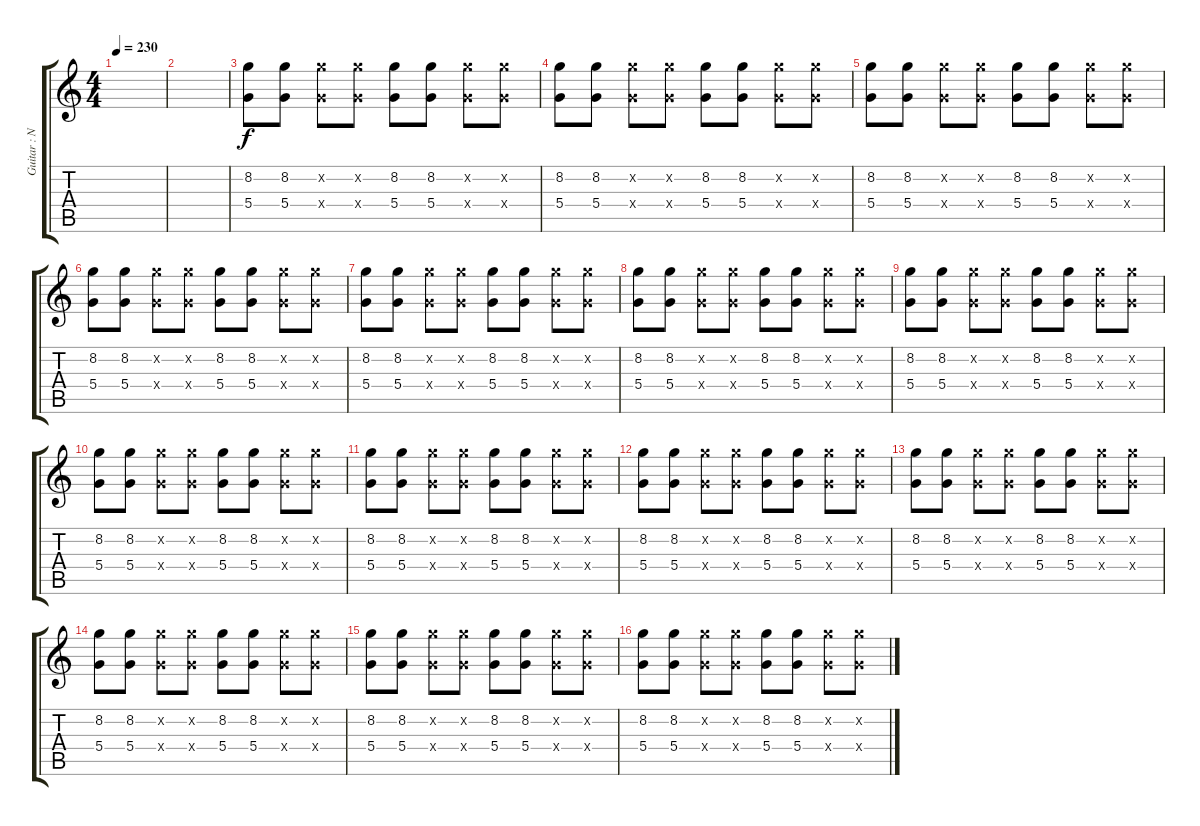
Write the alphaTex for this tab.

\track ("Guitar : Nakano Azusa - Nyan" "Guitar : N") {instrument overdrivenguitar}
\staff {score tabs}
\tuning (E4 B3 G3 D3 A2 E2) {hide}
\ts (4 4)
\tempo 230
\clef g2
\ks c
|
|
(8.2 5.4).8 (8.2 5.4).8 (8.2{x} 5.4{x}).8 (8.2{x} 5.4{x}).8 (8.2 5.4).8 (8.2 5.4).8 (8.2{x} 5.4{x}).8 (8.2{x} 5.4{x}).8 |
(8.2 5.4).8 (8.2 5.4).8 (8.2{x} 5.4{x}).8 (8.2{x} 5.4{x}).8 (8.2 5.4).8 (8.2 5.4).8 (8.2{x} 5.4{x}).8 (8.2{x} 5.4{x}).8 |
(8.2 5.4).8 (8.2 5.4).8 (8.2{x} 5.4{x}).8 (8.2{x} 5.4{x}).8 (8.2 5.4).8 (8.2 5.4).8 (8.2{x} 5.4{x}).8 (8.2{x} 5.4{x}).8 |
(8.2 5.4).8 (8.2 5.4).8 (8.2{x} 5.4{x}).8 (8.2{x} 5.4{x}).8 (8.2 5.4).8 (8.2 5.4).8 (8.2{x} 5.4{x}).8 (8.2{x} 5.4{x}).8 |
(8.2 5.4).8 (8.2 5.4).8 (8.2{x} 5.4{x}).8 (8.2{x} 5.4{x}).8 (8.2 5.4).8 (8.2 5.4).8 (8.2{x} 5.4{x}).8 (8.2{x} 5.4{x}).8 |
(8.2 5.4).8 (8.2 5.4).8 (8.2{x} 5.4{x}).8 (8.2{x} 5.4{x}).8 (8.2 5.4).8 (8.2 5.4).8 (8.2{x} 5.4{x}).8 (8.2{x} 5.4{x}).8 |
(8.2 5.4).8 (8.2 5.4).8 (8.2{x} 5.4{x}).8 (8.2{x} 5.4{x}).8 (8.2 5.4).8 (8.2 5.4).8 (8.2{x} 5.4{x}).8 (8.2{x} 5.4{x}).8 |
(8.2 5.4).8 (8.2 5.4).8 (8.2{x} 5.4{x}).8 (8.2{x} 5.4{x}).8 (8.2 5.4).8 (8.2 5.4).8 (8.2{x} 5.4{x}).8 (8.2{x} 5.4{x}).8 |
(8.2 5.4).8 (8.2 5.4).8 (8.2{x} 5.4{x}).8 (8.2{x} 5.4{x}).8 (8.2 5.4).8 (8.2 5.4).8 (8.2{x} 5.4{x}).8 (8.2{x} 5.4{x}).8 |
(8.2 5.4).8 (8.2 5.4).8 (8.2{x} 5.4{x}).8 (8.2{x} 5.4{x}).8 (8.2 5.4).8 (8.2 5.4).8 (8.2{x} 5.4{x}).8 (8.2{x} 5.4{x}).8 |
(8.2 5.4).8 (8.2 5.4).8 (8.2{x} 5.4{x}).8 (8.2{x} 5.4{x}).8 (8.2 5.4).8 (8.2 5.4).8 (8.2{x} 5.4{x}).8 (8.2{x} 5.4{x}).8 |
(8.2 5.4).8 (8.2 5.4).8 (8.2{x} 5.4{x}).8 (8.2{x} 5.4{x}).8 (8.2 5.4).8 (8.2 5.4).8 (8.2{x} 5.4{x}).8 (8.2{x} 5.4{x}).8 |
(8.2 5.4).8 (8.2 5.4).8 (8.2{x} 5.4{x}).8 (8.2{x} 5.4{x}).8 (8.2 5.4).8 (8.2 5.4).8 (8.2{x} 5.4{x}).8 (8.2{x} 5.4{x}).8 |
(8.2 5.4).8 (8.2 5.4).8 (8.2{x} 5.4{x}).8 (8.2{x} 5.4{x}).8 (8.2 5.4).8 (8.2 5.4).8 (8.2{x} 5.4{x}).8 (8.2{x} 5.4{x}).8
